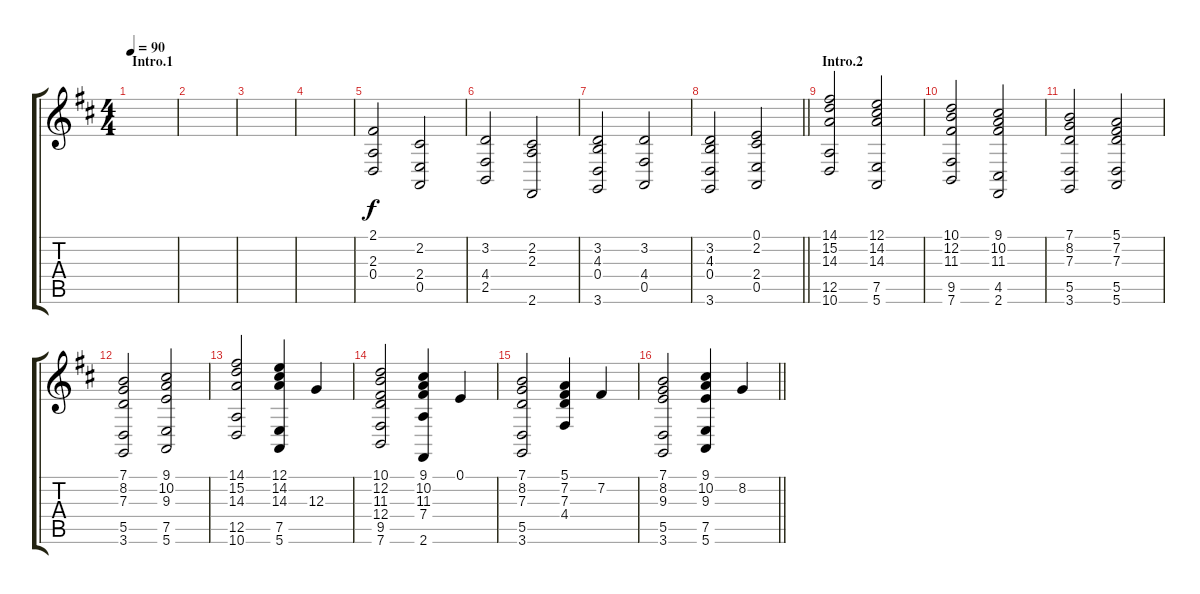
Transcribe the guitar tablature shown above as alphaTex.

\track "" {instrument stringensemble1}
\staff {score tabs}
\tuning (E4 B3 G3 D3 A2 E2) {hide}
\ts (4 4)
\section ("" "Intro.1")
\tempo 90
\clef g2
\ks d
|
|
|
|
(2.1 2.3 0.4).2{instrument stringensemble2} (2.2 2.4 0.5).2 |
(3.2 4.4 2.5).2 (2.2 2.3 2.6).2 |
(3.2 4.3 0.4 3.6).2 (3.2 4.4 0.5).2 |
\barLineRight lightlight
(3.2 4.3 0.4 3.6).2 (0.1 2.2 2.4 0.5).2 |
\section ("" "Intro.2")
(14.1 15.2 14.3 12.5 10.6).2 (12.1 14.2 14.3 7.5 5.6).2 |
(10.1 12.2 11.3 9.5 7.6).2 (9.1 10.2 11.3 4.5 2.6).2 |
(7.1 8.2 7.3 5.5 3.6).2 (5.1 7.2 7.3 5.5 5.6).2 |
(7.1 8.2 7.3 5.5 3.6).2 (9.1 10.2 9.3 7.5 5.6).2 |
(14.1 15.2 14.3 12.5 10.6).2 (12.1 14.2 14.3 7.5 5.6).4 12.3.4 |
(10.1 12.2 11.3 12.4 9.5 7.6).2 (9.1 10.2 11.3 7.4 2.6).4 0.1.4 |
(7.1 8.2 7.3 5.5 3.6).2 (5.1 7.2 7.3 4.4).4 7.2.4 |
\barLineRight lightlight
(7.1 8.2 9.3 5.5 3.6).2 (9.1 10.2 9.3 7.5 5.6).4 8.2.4
